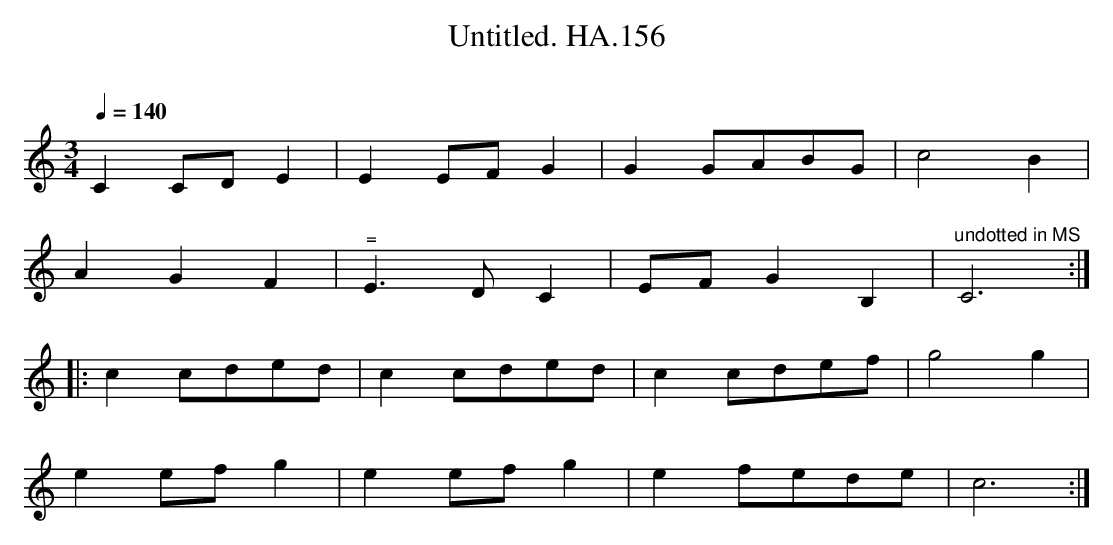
X:1
T:Untitled. HA.156
M:3/4
L:1/8
Q:1/4=140
O:
K:C
C2 CD E2|E2 EF G2|G2 GABG|c4B2|
A2G2F2|"^="E3DC2|EF G2B,2|"^undotted in MS"C6:|
|:c2 cded|c2 cded|c2 cdef|g4g2|
e2 ef g2|e2 ef g2|e2 fede|c6:|
